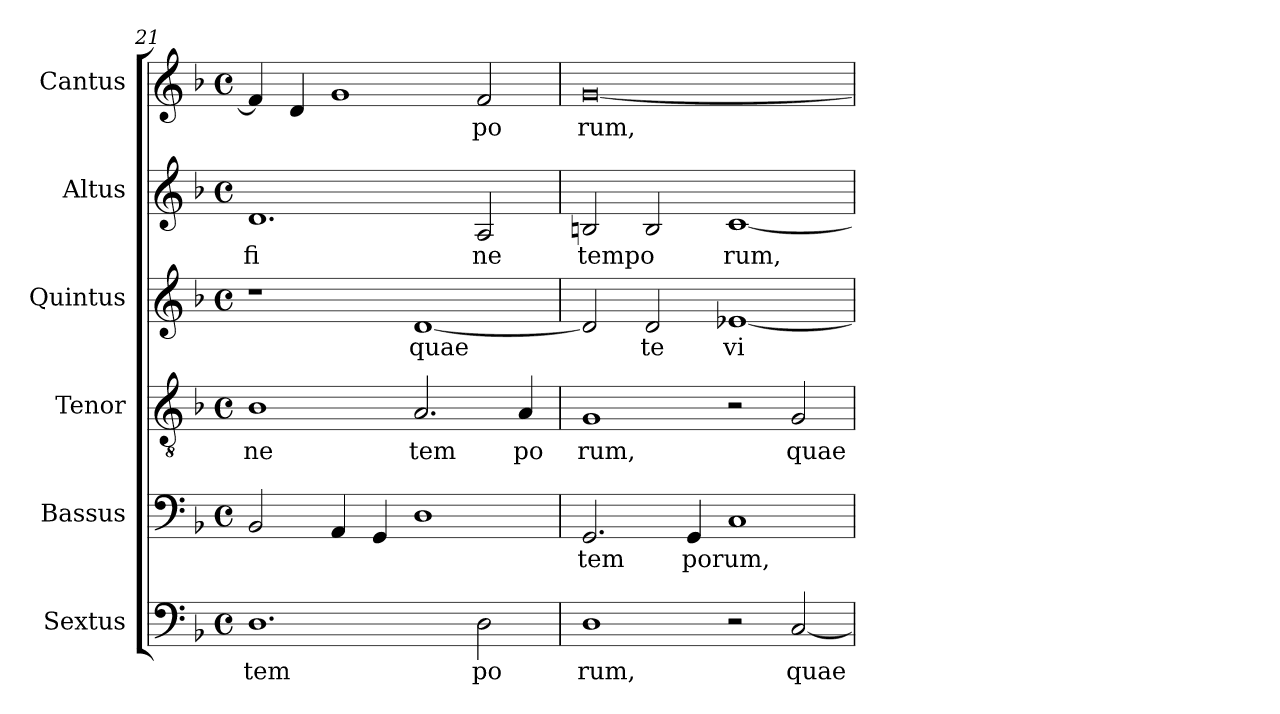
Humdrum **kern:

**kern	**text	**kern	**text	**kern	**text	**kern	**text	**kern	**text	**kern	**text
*part6	*part6	*part5	*part5	*part4	*part4	*part3	*part3	*part2	*part2	*part1	*part1
*staff6	*staff6	*staff5	*staff5	*staff4	*staff4	*staff3	*staff3	*staff2	*staff2	*staff1	*staff1
*I"Sextus	*	*I"Bassus	*	*I"Tenor	*	*I"Quintus	*	*I"Altus	*	*I"Cantus	*
*I'Sextus	*	*I'Bassus	*	*I'Tenor	*	*I'Quintus	*	*I'Altus	*	*I'Cantus	*
*clefF4	*	*clefF4	*	*clefGv2	*	*clefG2	*	*clefG2	*	*clefG2	*
*k[b-]	*	*k[b-]	*	*k[b-]	*	*k[b-]	*	*k[b-]	*	*k[b-]	*
*F:	*	*F:	*	*F:	*	*F:	*	*F:	*	*F:	*
*M4/4	*	*M4/4	*	*M4/4	*	*M4/4	*	*M4/4	*	*M4/4	*
*met(c)	*	*met(c)	*	*met(c)	*	*met(c)	*	*met(c)	*	*met(c)	*
=21	=21	=21	=21	=21	=21	=21	=21	=21	=21	=21	=21
!	!LO:LY:b:cj	!	!	!	!LO:LY:b:cj	!	!	!	!LO:LY:b:cj	!	!
1.D	tem	2BB-/	.	1B-	ne	1r	.	1.d	fi	4f/]	.
.	.	.	.	.	.	.	.	.	.	4d/	.
.	.	4AA/	.	.	.	.	.	.	.	1g	.
.	.	4GG/	.	.	.	.	.	.	.	.	.
!	!	!	!	!	!LO:LY:b:cj	!	!LO:LY:b	!	!	!	!
.	.	1D	.	2.A/	tem	[<1d	quae	.	.	.	.
!	!LO:LY:b:cj	!	!	!	!	!	!	!	!LO:LY:b:cj	!	!LO:LY:b:cj
2D\	po	.	.	.	.	.	.	2A/	ne	2f/	po
!	!	!	!	!	!LO:LY:b:cj	!	!	!	!	!	!
.	.	.	.	4A/	po	.	.	.	.	.	.
=22	=22	=22	=22	=22	=22	=22	=22	=22	=22	=22	=22
!	!LO:LY:b:cj	!	!LO:LY:b:cj	!	!LO:LY:b:cj	!	!	!	!LO:LY:b:cj	!	!LO:LY:b
1D	rum,	2.GG/	tem	1G	rum,	2d/]	.	2Bn/	tempo	[<0g	rum,
!	!	!	!	!	!	!	!LO:LY:b:cj	!	!	!	!
.	.	.	.	.	.	2d/	te	2B/	.	.	.
!	!	!	!LO:LY:b	!	!	!	!	!	!	!	!
.	.	4GG/	porum,	.	.	.	.	.	.	.	.
!	!	!	!	!	!	!	!LO:LY:b:cj	!	!LO:LY:b	!	!
2r	.	1C	.	2r	.	[<1e-X	vi	[<1c	rum,	.	.
!	!LO:LY:b	!	!	!	!LO:LY:b:cj	!	!	!	!	!	!
[<2C/	quae	.	.	2G/	quae	.	.	.	.	.	.
=	=	=	=	=	=	=	=	=	=	=	=
*-	*-	*-	*-	*-	*-	*-	*-	*-	*-	*-	*-
